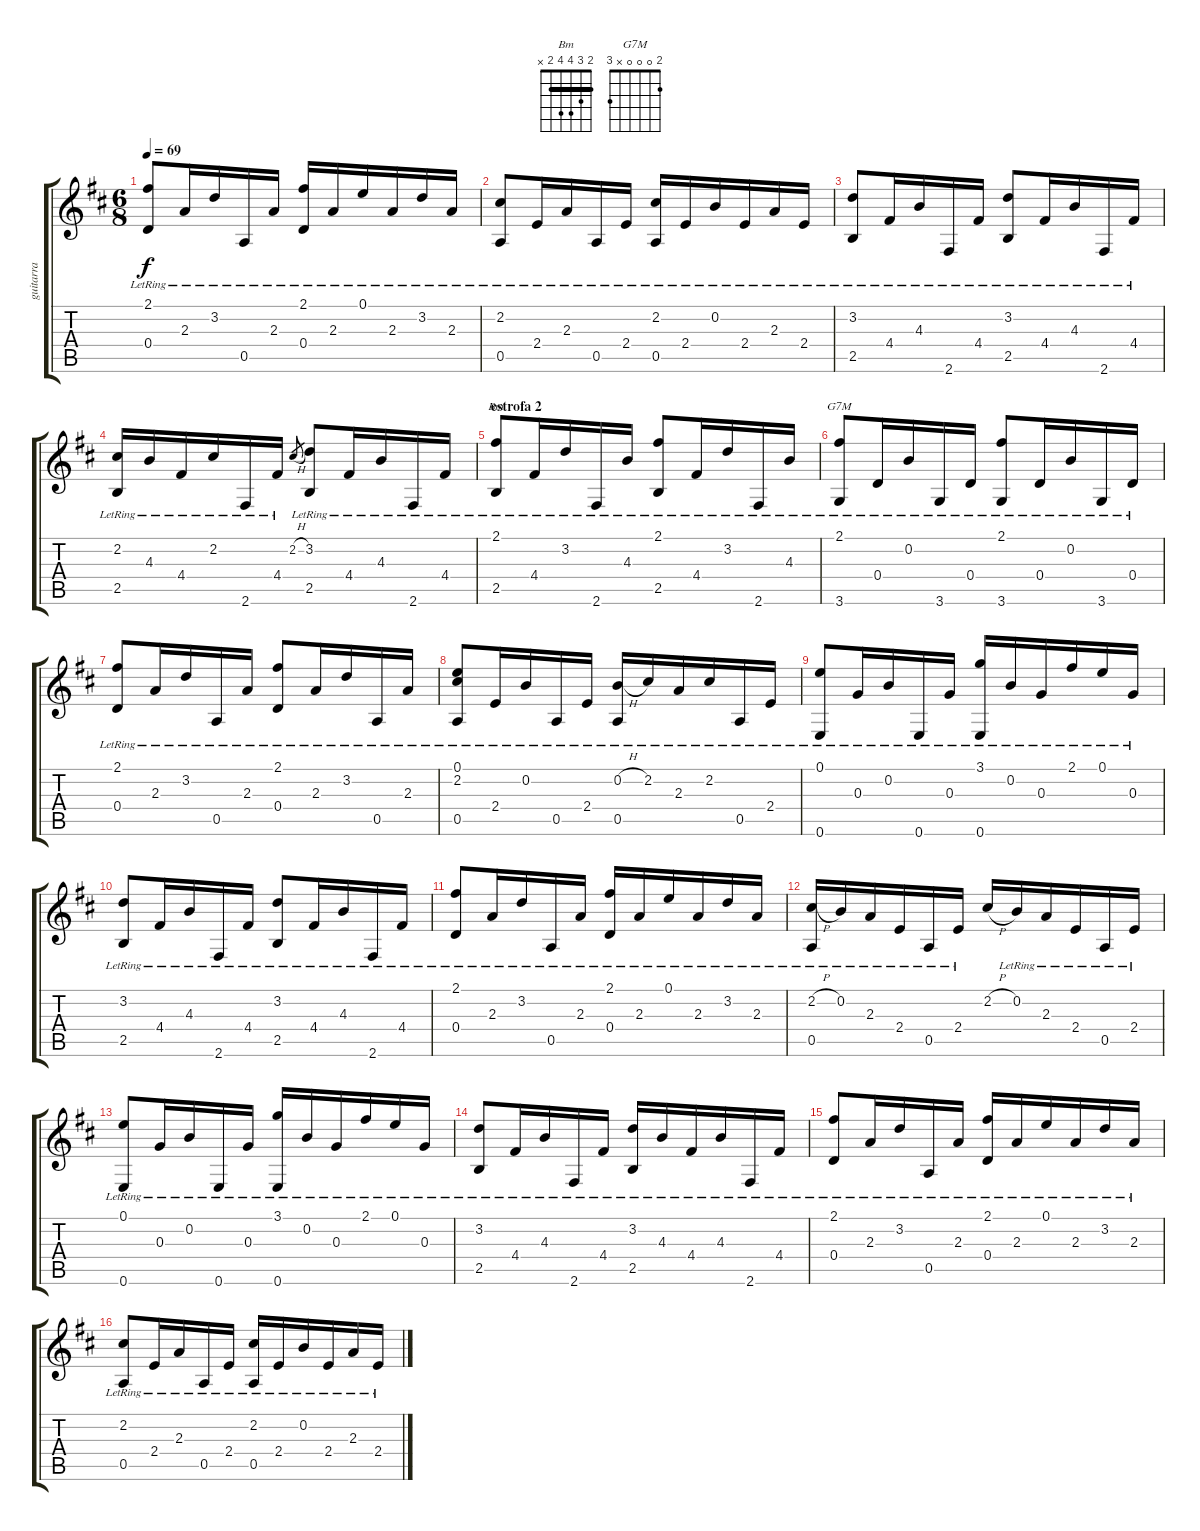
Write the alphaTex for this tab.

\track ("guitarra" "guitarra") {instrument acousticguitarsteel}
\staff {score tabs}
\tuning (E4 B3 G3 D3 A2 E2) {hide}
\chord ("Bm" 2 3 4 4 2 x) {barre 2}
\chord ("G7M" 2 0 0 0 x 3)
\ts (6 8)
\tempo 69
\clef g2
\ks d
(2.1{lr} 0.4{lr}).8{dy f} 2.3{lr}.16 3.2{lr}.16 0.5{lr}.16 2.3{lr}.16 (2.1{lr} 0.4{lr}).16 2.3{lr}.16 0.1{lr}.16 2.3{lr}.16 3.2{lr}.16 2.3{lr}.16 |
(2.2{lr} 0.5{lr}).8 2.4{lr}.16 2.3{lr}.16 0.5{lr}.16 2.4{lr}.16 (2.2{lr} 0.5{lr}).16 2.4{lr}.16 0.2{lr}.16 2.4{lr}.16 2.3{lr}.16 2.4{lr}.16 |
(3.2{lr} 2.5{lr}).8 4.4{lr}.16 4.3{lr}.16 2.6{lr}.16 4.4{lr}.16 (3.2{lr} 2.5{lr}).8 4.4{lr}.16 4.3{lr}.16 2.6{lr}.16 4.4{lr}.16 |
(2.2{lr} 2.5{lr}).16 4.3{lr}.16 4.4{lr}.16 2.2{lr}.16 2.6{lr}.16 4.4{lr}.16 2.2{h}.8{gr} (3.2 2.5{lr}).8 4.4{lr}.16 4.3{lr}.16 2.6{lr}.16 4.4{lr}.16 |
\section ("" "estrofa 2")
(2.1{lr} 2.5{lr}).8{ch "Bm"} 4.4{lr}.16 3.2{lr}.16 2.6{lr}.16 4.3{lr}.16 (2.1{lr} 2.5{lr}).8 4.4{lr}.16 3.2{lr}.16 2.6{lr}.16 4.3{lr}.16 |
(2.1{lr} 3.6{lr}).8{ch "G7M"} 0.4{lr}.16 0.2{lr}.16 3.6{lr}.16 0.4{lr}.16 (2.1{lr} 3.6{lr}).8 0.4{lr}.16 0.2{lr}.16 3.6{lr}.16 0.4{lr}.16 |
(2.1{lr} 0.4{lr}).8 2.3{lr}.16 3.2{lr}.16 0.5{lr}.16 2.3{lr}.16 (2.1{lr} 0.4{lr}).8 2.3{lr}.16 3.2{lr}.16 0.5{lr}.16 2.3{lr}.16 |
(0.1{lr} 2.2{lr} 0.5{lr}).8 2.4{lr}.16 0.2{lr}.16 0.5{lr}.16 2.4{lr}.16 (0.2{h} 0.5{lr}).16 2.2{lr}.16 2.3{lr}.16 2.2{lr}.16 0.5{lr}.16 2.4{lr}.16 |
(0.1{lr} 0.6{lr}).8 0.3{lr}.16 0.2{lr}.16 0.6{lr}.16 0.3{lr}.16 (3.1{lr} 0.6{lr}).16 0.2{lr}.16 0.3{lr}.16 2.1{lr}.16 0.1{lr}.16 0.3{lr}.16 |
(3.2{lr} 2.5{lr}).8 4.4{lr}.16 4.3{lr}.16 2.6{lr}.16 4.4{lr}.16 (3.2{lr} 2.5{lr}).8 4.4{lr}.16 4.3{lr}.16 2.6{lr}.16 4.4{lr}.16 |
(2.1{lr} 0.4{lr}).8 2.3{lr}.16 3.2{lr}.16 0.5{lr}.16 2.3{lr}.16 (2.1{lr} 0.4{lr}).16 2.3{lr}.16 0.1{lr}.16 2.3{lr}.16 3.2{lr}.16 2.3{lr}.16 |
(2.2{h} 0.5{lr}).16 0.2{lr}.16 2.3{lr}.16 2.4{lr}.16 0.5{lr}.16 2.4{lr}.16 2.2{h}.16 0.2{lr}.16 2.3{lr}.16 2.4{lr}.16 0.5{lr}.16 2.4{lr}.16 |
(0.1{lr} 0.6{lr}).8 0.3{lr}.16 0.2{lr}.16 0.6{lr}.16 0.3{lr}.16 (3.1{lr} 0.6{lr}).16 0.2{lr}.16 0.3{lr}.16 2.1{lr}.16 0.1{lr}.16 0.3{lr}.16 |
(3.2{lr} 2.5{lr}).8 4.4{lr}.16 4.3{lr}.16 2.6{lr}.16 4.4{lr}.16 (3.2{lr} 2.5{lr}).16 4.3{lr}.16 4.4{lr}.16 4.3{lr}.16 2.6{lr}.16 4.4{lr}.16 |
(2.1{lr} 0.4{lr}).8 2.3{lr}.16 3.2{lr}.16 0.5{lr}.16 2.3{lr}.16 (2.1{lr} 0.4{lr}).16 2.3{lr}.16 0.1{lr}.16 2.3{lr}.16 3.2{lr}.16 2.3{lr}.16 |
(2.2{lr} 0.5{lr}).8 2.4{lr}.16 2.3{lr}.16 0.5{lr}.16 2.4{lr}.16 (2.2{lr} 0.5{lr}).16 2.4{lr}.16 0.2{lr}.16 2.4{lr}.16 2.3{lr}.16 2.4{lr}.16
